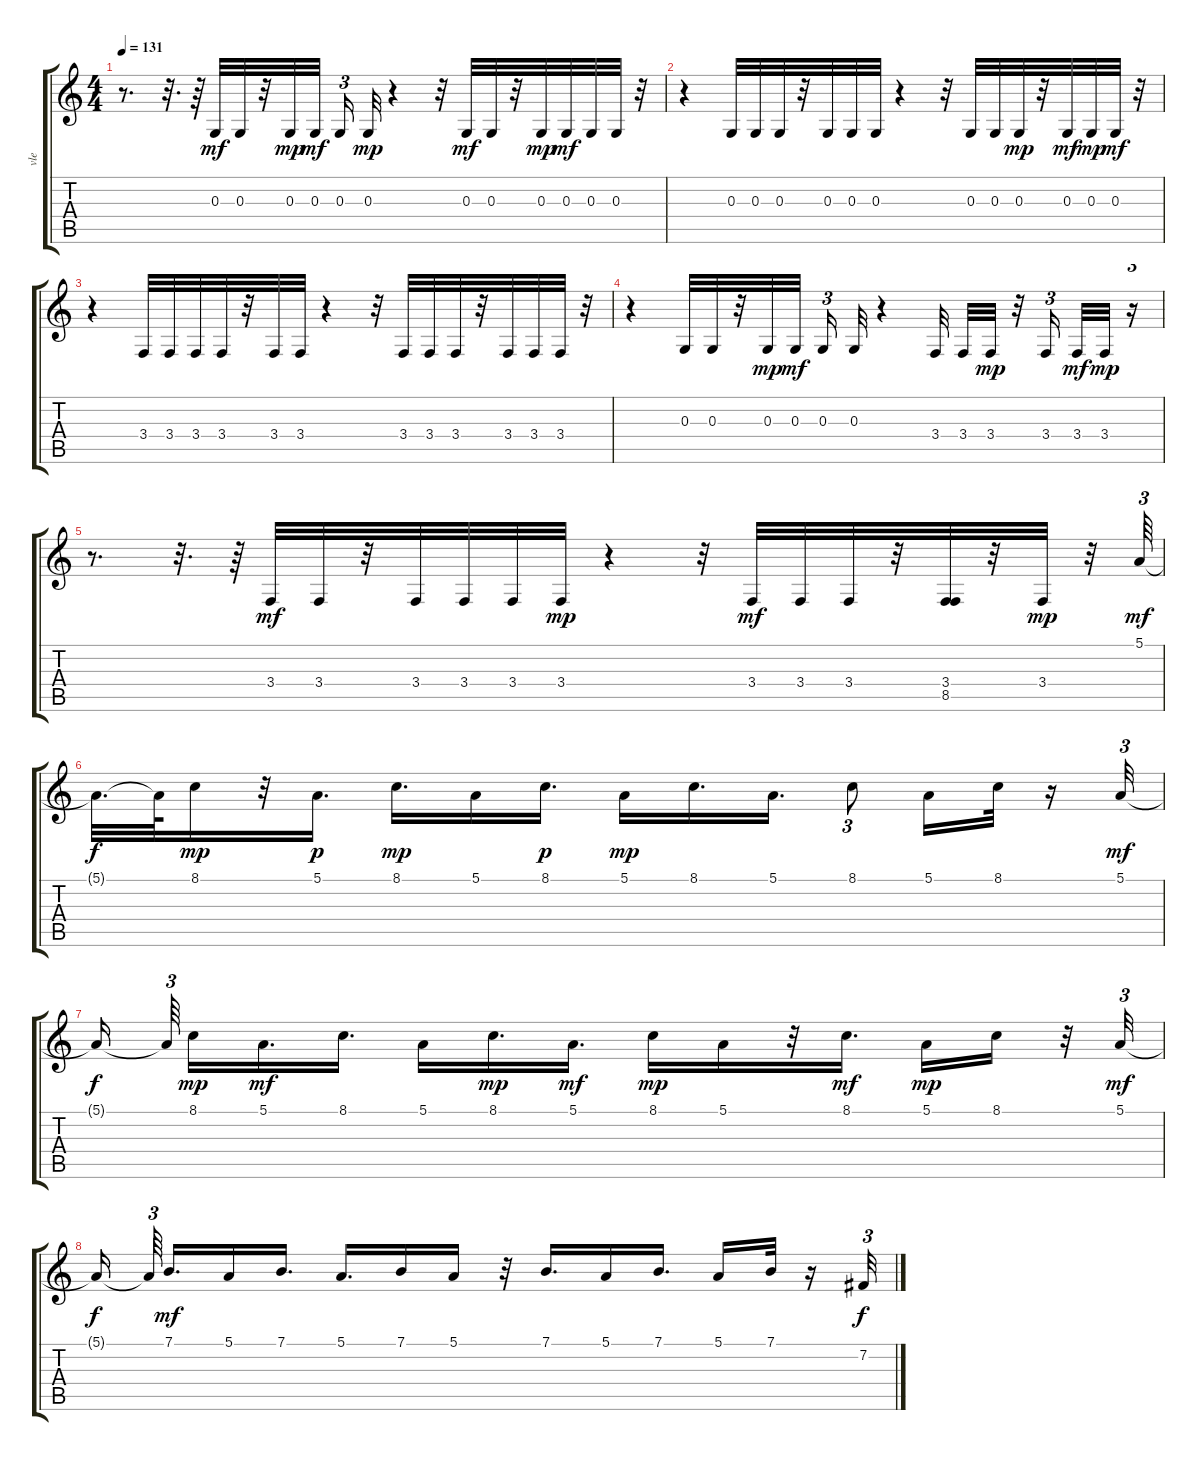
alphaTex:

\track ("vle" "vle") {instrument stringensemble2}
\staff {score tabs}
\tuning (E4 B3 G3 D3 A2 E2) {hide}
\ts (4 4)
\tempo 131
\clef g2
\ks c
r.8{d dy mf} r.32{d} r.64 0.3.32 0.3.32 r.32 0.3.32{dy mp} 0.3.32{dy mf beam splitsecondary} 0.3.16{tu (3 2)} 0.3.32{dy mp} r.4 r.32 0.3.32{dy mf} 0.3.32 r.32 0.3.32{dy mp} 0.3.32{dy mf} 0.3.32 0.3.32 r.32 |
r.4 0.3.32 0.3.32 0.3.32 r.32 0.3.32 0.3.32 0.3.32 r.4 r.32 0.3.32 0.3.32 0.3.32{dy mp} r.32 0.3.32{dy mf} 0.3.32{dy mp} 0.3.32{dy mf} r.32 |
r.4 3.4.32 3.4.32 3.4.32 3.4.32 r.32 3.4.32 3.4.32 r.4 r.32 3.4.32 3.4.32 3.4.32 r.32 3.4.32 3.4.32 3.4.32 r.32 |
r.4 0.3.32 0.3.32 r.32 0.3.32{dy mp} 0.3.32{dy mf beam splitsecondary} 0.3.16{tu (3 2)} 0.3.32 r.4 3.4.32 3.4.32 3.4.32{dy mp} r.32 3.4.16{tu (3 2) beam splitsecondary} 3.4.32{dy mf} 3.4.32{dy mp} r.16{tu (3 2)} |
r.8{d} r.32{d} r.64 3.4.32{dy mf} 3.4.32 r.32 3.4.32 3.4.32 3.4.32 3.4.32{dy mp} r.4 r.32 3.4.32{dy mf} 3.4.32 3.4.32 r.32 (3.4 8.5).32 r.32 3.4.32{dy mp} r.32 5.1.64{tu (3 2) dy mf} |
5.1{t}.32{d dy f} 5.1{t}.64 8.1.16{dy mp} r.32 5.1.16{d dy p} 8.1.16{d dy mp} 5.1.16 8.1.16{d dy p} 5.1.16{dy mp} 8.1.16{d} 5.1.16{d} 8.1.8{tu (3 2)} 5.1.16 8.1.32 r.16 5.1.32{tu (3 2) dy mf} |
5.1{t}.16{dy f beam splitsecondary} 5.1{t}.64{tu (3 2) beam splitsecondary} 8.1.16{dy mp} 5.1.16{d dy mf} 8.1.16{d} 5.1.16 8.1.16{d dy mp} 5.1.16{d dy mf} 8.1.16{dy mp} 5.1.16 r.32 8.1.16{d dy mf} 5.1.16{dy mp} 8.1.16 r.32 5.1.32{tu (3 2) dy mf} |
5.1{t}.16{dy f beam splitsecondary} 5.1{t}.64{tu (3 2) beam splitsecondary} 7.1.16{d dy mf} 5.1.16 7.1.16{d} 5.1.16{d} 7.1.16 5.1.16 r.32 7.1.16{d} 5.1.16 7.1.16{d} 5.1.16 7.1.32 r.16 7.2.32{tu (3 2) dy f}
